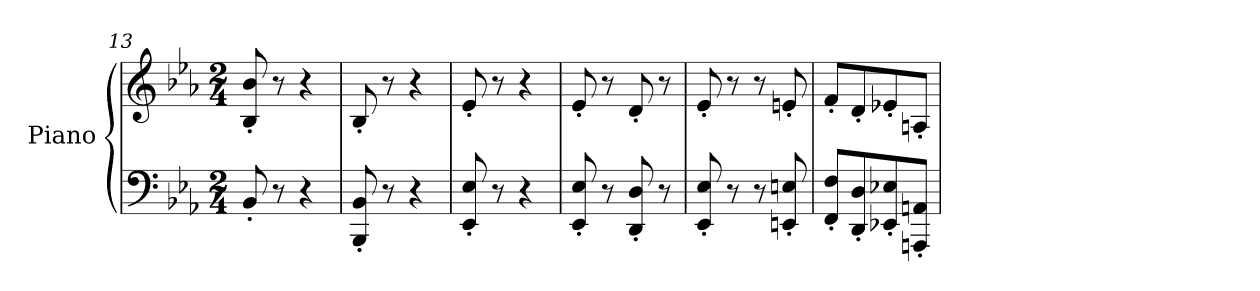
**kern	**kern
*part1	*part1
*staff2	*staff1
*I"Piano	*
*I'Pno	*
*clefF4	*clefG2
*k[b-e-a-]	*k[b-e-a-]
*M2/4	*M2/4
=13	=13
8BB-'/	8B-/' 8b-/'
8r	8r
4r	4r
=14	=14
8BBB-/' 8BB-/'	8B-'/
8r	8r
4r	4r
!!LO:LB:g=z
=15	=15
8EE-/' 8E-/'	8e-'/
8r	8r
4r	4r
=16	=16
8EE-/' 8E-/'	8e-'/
8r	8r
8DD/' 8D/'	8d'/
8r	8r
=17	=17
8EE-/' 8E-/'	8e-'/
8r	8r
8r	8r
8EEn/' 8En/'	8en'/
=18	=18
8FF/' 8F/'L	8f'/L
8DD/' 8D/'	8d'/
8EE-X/' 8E-X/'	8e-X'/
8AAAn/' 8AAn/'J	8An'/J
=	=
*-	*-
